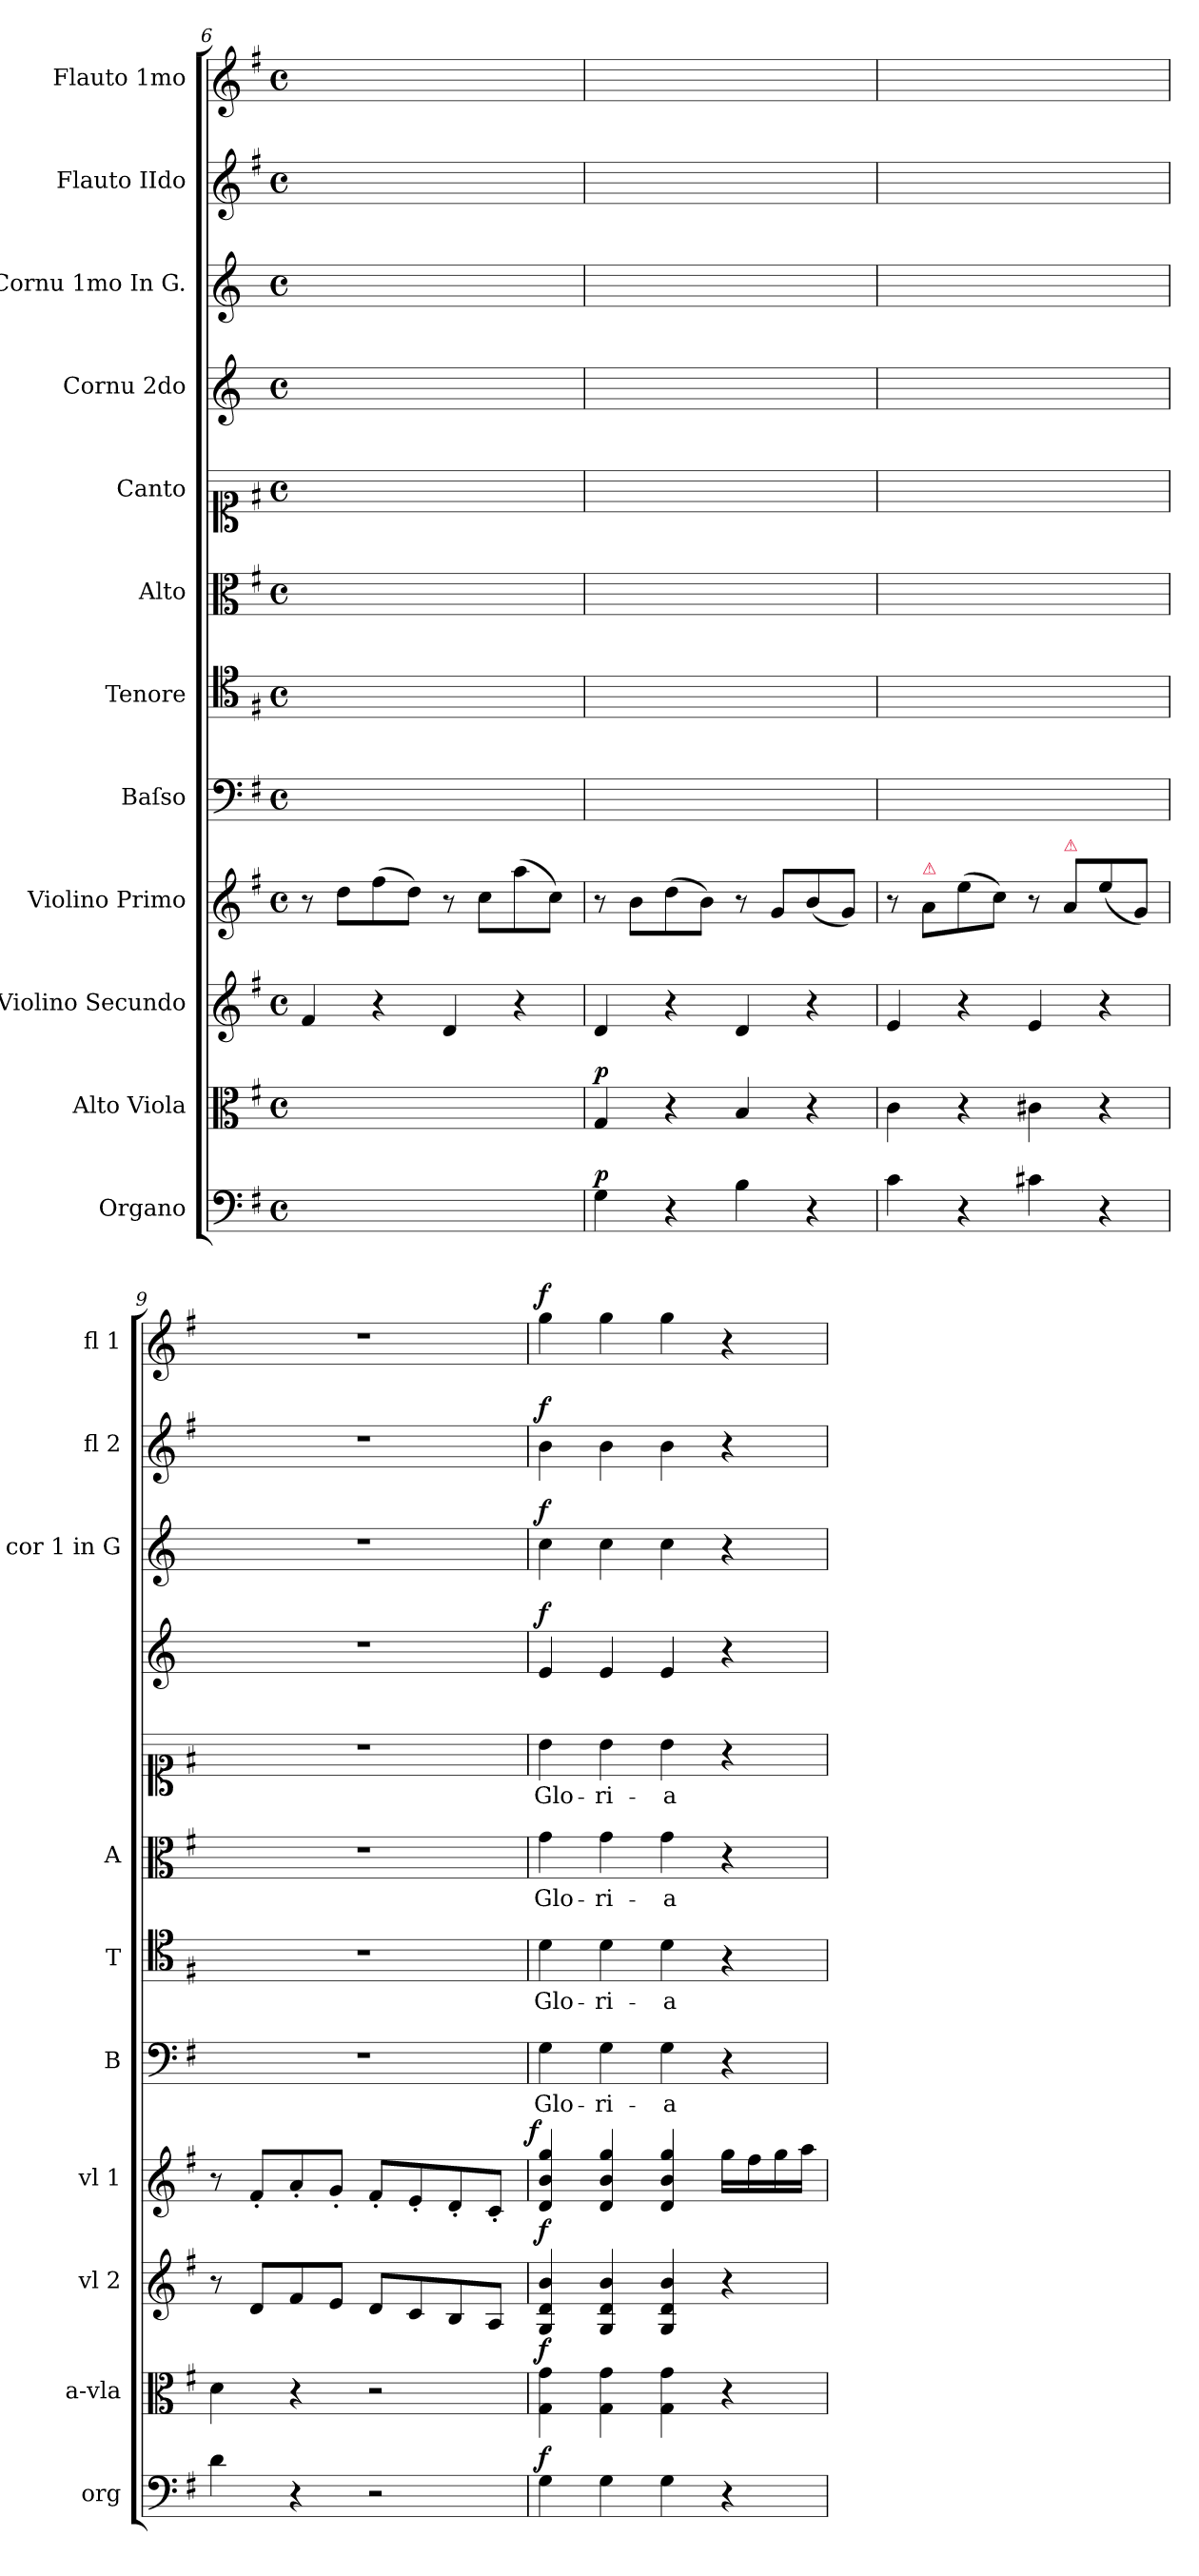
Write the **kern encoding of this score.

**kern	**dynam	**kern	**dynam	**kern	**dynam	**kern	**dynam	**kern	**text	**kern	**text	**kern	**text	**kern	**text	**kern	**dynam	**kern	**dynam	**kern	**dynam	**kern	**dynam
*part12	*part12	*part11	*part11	*part10	*part10	*part9	*part9	*part8	*part8	*part7	*part7	*part6	*part6	*part5	*part5	*part4	*part4	*part3	*part3	*part2	*part2	*part1	*part1
*staff12	*staff12	*staff11	*staff11	*staff10	*staff10	*staff9	*staff9	*staff8	*staff8	*staff7	*staff7	*staff6	*staff6	*staff5	*staff5	*staff4	*staff4	*staff3	*staff3	*staff2	*staff2	*staff1	*staff1
*I"Organo	*	*I"Alto Viola	*	*I"Violino Secundo	*	*I"Violino Primo	*	*I"Baſso	*	*I"Tenore	*	*I"Alto	*	*I"Canto	*	*I"Cornu 2do	*	*I"Cornu 1mo In G.	*	*I"Flauto IIdo	*	*I"Flauto 1mo	*
*I'org	*	*I'a-vla	*	*I'vl 2	*	*I'vl 1	*	*I'B	*	*I'T	*	*I'A	*	*	*	*	*	*I'cor 1 in G	*	*I'fl 2	*	*I'fl 1	*
*clefF4	*	*clefC3	*	*clefG2	*	*clefG2	*	*clefF4	*	*clefC4	*	*clefC3	*	*clefC1	*	*clefG2	*	*clefG2	*	*clefG2	*	*clefG2	*
*	*	*	*	*	*	*	*	*	*	*	*	*	*	*	*	*ITrd3c5	*	*ITrd3c5	*	*	*	*	*
*k[f#]	*	*k[f#]	*	*k[f#]	*	*k[f#]	*	*k[f#]	*	*k[f#]	*	*k[f#]	*	*k[f#]	*	*k[f#]	*	*k[f#]	*	*k[f#]	*	*k[f#]	*
*G:	*	*G:	*	*G:	*	*G:	*	*G:	*	*G:	*	*G:	*	*G:	*	*G:	*	*G:	*	*G:	*	*G:	*
*M4/4	*	*M4/4	*	*M4/4	*	*M4/4	*	*M4/4	*	*M4/4	*	*M4/4	*	*M4/4	*	*M4/4	*	*M4/4	*	*M4/4	*	*M4/4	*
*met(c)	*	*met(c)	*	*met(c)	*	*met(c)	*	*met(c)	*	*met(c)	*	*met(c)	*	*met(c)	*	*met(c)	*	*met(c)	*	*met(c)	*	*met(c)	*
=6	=6	=6	=6	=6	=6	=6	=6	=6	=6	=6	=6	=6	=6	=6	=6	=6	=6	=6	=6	=6	=6	=6	=6
1ryy	.	1ryy	.	4f#/	.	8r	.	1ryy	.	1ryy	.	1ryy	.	1ryy	.	1ryy	.	1ryy	.	1ryy	.	1ryy	.
.	.	.	.	.	.	8dd\L	.	.	.	.	.	.	.	.	.	.	.	.	.	.	.	.	.
.	.	.	.	4r	.	(8ff#\	.	.	.	.	.	.	.	.	.	.	.	.	.	.	.	.	.
.	.	.	.	.	.	8dd\J)	.	.	.	.	.	.	.	.	.	.	.	.	.	.	.	.	.
.	.	.	.	4d/	.	8r	.	.	.	.	.	.	.	.	.	.	.	.	.	.	.	.	.
.	.	.	.	.	.	8cc\L	.	.	.	.	.	.	.	.	.	.	.	.	.	.	.	.	.
.	.	.	.	4r	.	(8aa\	.	.	.	.	.	.	.	.	.	.	.	.	.	.	.	.	.
.	.	.	.	.	.	8cc\J)	.	.	.	.	.	.	.	.	.	.	.	.	.	.	.	.	.
=7	=7	=7	=7	=7	=7	=7	=7	=7	=7	=7	=7	=7	=7	=7	=7	=7	=7	=7	=7	=7	=7	=7	=7
!	!LO:DY:a	!	!LO:DY:a	!	!	!	!	!	!	!	!	!	!	!	!	!	!	!	!	!	!	!	!
4G\	p.	4G/	p	4d/	.	8r	.	1ryy	.	1ryy	.	1ryy	.	1ryy	.	1ryy	.	1ryy	.	1ryy	.	1ryy	.
.	.	.	.	.	.	8b\L	.	.	.	.	.	.	.	.	.	.	.	.	.	.	.	.	.
4r	.	4r	.	4r	.	(8dd\	.	.	.	.	.	.	.	.	.	.	.	.	.	.	.	.	.
.	.	.	.	.	.	8b\J)	.	.	.	.	.	.	.	.	.	.	.	.	.	.	.	.	.
4B\	.	4B/	.	4d/	.	8r	.	.	.	.	.	.	.	.	.	.	.	.	.	.	.	.	.
.	.	.	.	.	.	8g/L	.	.	.	.	.	.	.	.	.	.	.	.	.	.	.	.	.
4r	.	4r	.	4r	.	(8b/	.	.	.	.	.	.	.	.	.	.	.	.	.	.	.	.	.
.	.	.	.	.	.	8g/J)	.	.	.	.	.	.	.	.	.	.	.	.	.	.	.	.	.
=8	=8	=8	=8	=8	=8	=8	=8	=8	=8	=8	=8	=8	=8	=8	=8	=8	=8	=8	=8	=8	=8	=8	=8
4c\	.	4c\	.	4e/	.	8r	.	1ryy	.	1ryy	.	1ryy	.	1ryy	.	1ryy	.	1ryy	.	1ryy	.	1ryy	.
!	!	!	!	!	!	!LO:TX:a:color=crimson:t=⚠	!	!	!	!	!	!	!	!	!	!	!	!	!	!	!	!	!
.	.	.	.	.	.	8a/L	.	.	.	.	.	.	.	.	.	.	.	.	.	.	.	.	.
4r	.	4r	.	4r	.	(8ee\	.	.	.	.	.	.	.	.	.	.	.	.	.	.	.	.	.
.	.	.	.	.	.	8cc\J)	.	.	.	.	.	.	.	.	.	.	.	.	.	.	.	.	.
4c#X\	.	4c#X\	.	4e/	.	8r	.	.	.	.	.	.	.	.	.	.	.	.	.	.	.	.	.
!	!	!	!	!	!	!LO:TX:a:color=crimson:t=⚠	!	!	!	!	!	!	!	!	!	!	!	!	!	!	!	!	!
.	.	.	.	.	.	8a/L	.	.	.	.	.	.	.	.	.	.	.	.	.	.	.	.	.
4r	.	4r	.	4r	.	(8ee\	.	.	.	.	.	.	.	.	.	.	.	.	.	.	.	.	.
.	.	.	.	.	.	8g/J)	.	.	.	.	.	.	.	.	.	.	.	.	.	.	.	.	.
=9	=9	=9	=9	=9	=9	=9	=9	=9	=9	=9	=9	=9	=9	=9	=9	=9	=9	=9	=9	=9	=9	=9	=9
4d\	.	4d\	.	8r	.	8r	.	1r	.	1r	.	1r	.	1r	.	1r	.	1r	.	1r	.	1r	.
.	.	.	.	8d/L	.	8f#'/L	.	.	.	.	.	.	.	.	.	.	.	.	.	.	.	.	.
4r	.	4r	.	8f#/	.	8a'/	.	.	.	.	.	.	.	.	.	.	.	.	.	.	.	.	.
.	.	.	.	8e/J	.	8g'/J	.	.	.	.	.	.	.	.	.	.	.	.	.	.	.	.	.
2r	.	2r	.	8d/L	.	8f#'/L	.	.	.	.	.	.	.	.	.	.	.	.	.	.	.	.	.
.	.	.	.	8c/	.	8e'/	.	.	.	.	.	.	.	.	.	.	.	.	.	.	.	.	.
.	.	.	.	8B/	.	8d'/	.	.	.	.	.	.	.	.	.	.	.	.	.	.	.	.	.
.	.	.	.	8A/J	.	8c'/J	.	.	.	.	.	.	.	.	.	.	.	.	.	.	.	.	.
=10	=10	=10	=10	=10	=10	=10	=10	=10	=10	=10	=10	=10	=10	=10	=10	=10	=10	=10	=10	=10	=10	=10	=10
!	!LO:DY:a	!	!LO:DY:a	!	!LO:DY:a	!	!LO:DY:a:rj	!	!LO:LY:i	!	!LO:LY:i	!	!LO:LY:i	!	!LO:LY:i	!	!LO:DY:a	!	!LO:DY:a	!	!LO:DY:a	!	!LO:DY:a
4G\	f	4G\ 4g\	f	4G/ 4d/ 4b/	f	4d/ 4b/ 4gg/	f	4G\	Glo-	4d\	Glo-	4g\	Glo-	4b\	Glo-	4B/	f	4g\	f	4b\	f	4gg\	f
!	!	!	!	!	!	!	!	!	!LO:LY:i	!	!LO:LY:i	!	!LO:LY:i	!	!LO:LY:i	!	!	!	!	!	!	!	!
4G\	.	4G\ 4g\	.	4G/ 4d/ 4b/	.	4d/ 4b/ 4gg/	.	4G\	-ri-	4d\	-ri-	4g\	-ri-	4b\	-ri-	4B/	.	4g\	.	4b\	.	4gg\	.
!	!	!	!	!	!	!	!	!	!LO:LY:i	!	!LO:LY:i	!	!LO:LY:i	!	!LO:LY:i	!	!	!	!	!	!	!	!
4G\	.	4G\ 4g\	.	4G/ 4d/ 4b/	.	4d/ 4b/ 4gg/	.	4G\	-a	4d\	-a	4g\	-a	4b\	-a	4B/	.	4g\	.	4b\	.	4gg\	.
4r	.	4r	.	4r	.	16gg\LL	.	4r	.	4r	.	4r	.	4r	.	4r	.	4r	.	4r	.	4r	.
.	.	.	.	.	.	16ff#\	.	.	.	.	.	.	.	.	.	.	.	.	.	.	.	.	.
.	.	.	.	.	.	16gg\	.	.	.	.	.	.	.	.	.	.	.	.	.	.	.	.	.
.	.	.	.	.	.	16aa\JJ	.	.	.	.	.	.	.	.	.	.	.	.	.	.	.	.	.
=	=	=	=	=	=	=	=	=	=	=	=	=	=	=	=	=	=	=	=	=	=	=	=
*-	*-	*-	*-	*-	*-	*-	*-	*-	*-	*-	*-	*-	*-	*-	*-	*-	*-	*-	*-	*-	*-	*-	*-
